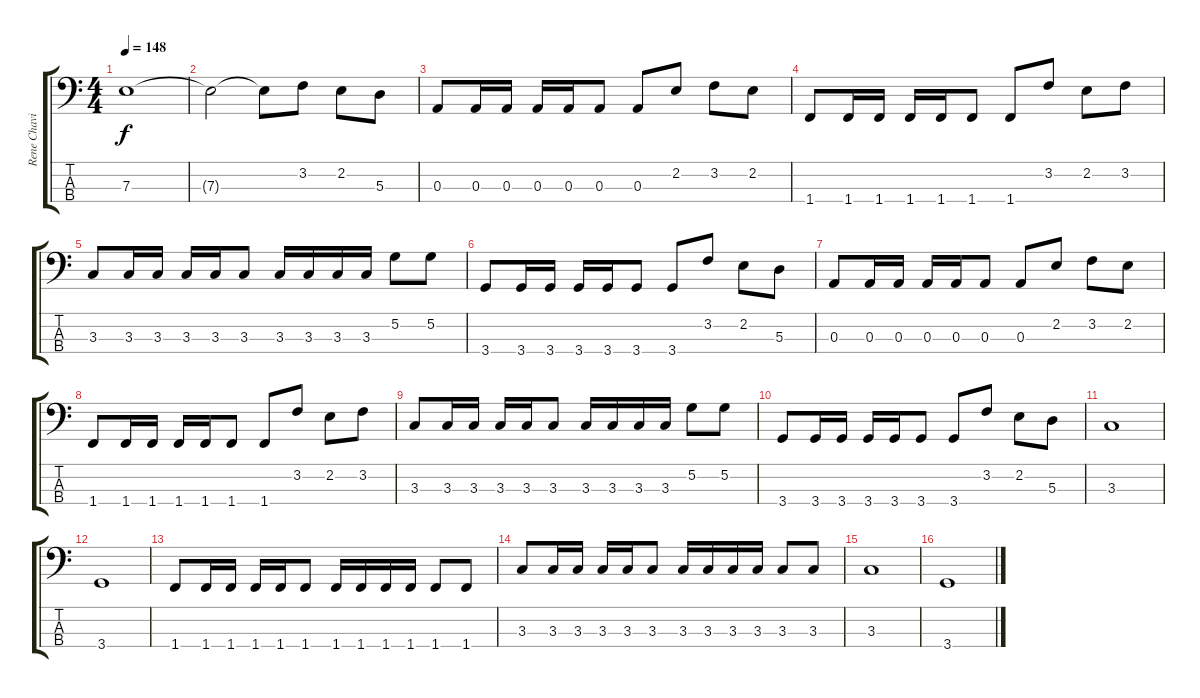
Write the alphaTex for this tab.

\track ("Rene Chavin" "Rene Chavi") {instrument electricbassfinger}
\staff {score tabs}
\tuning (G2 D2 A1 E1) {hide}
\ts (4 4)
\tempo 148
\clef f4
\ks c
7.3.1{dy f} |
7.3{t}.2 7.3{t}.8 3.2.8 2.2.8 5.3.8 |
0.3.8 0.3.16 0.3.16 0.3.16 0.3.16 0.3.8 0.3.8 2.2.8 3.2.8 2.2.8 |
1.4.8 1.4.16 1.4.16 1.4.16 1.4.16 1.4.8 1.4.8 3.2.8 2.2.8 3.2.8 |
3.3.8 3.3.16 3.3.16 3.3.16 3.3.16 3.3.8 3.3.16 3.3.16 3.3.16 3.3.16 5.2.8 5.2.8 |
3.4.8 3.4.16 3.4.16 3.4.16 3.4.16 3.4.8 3.4.8 3.2.8 2.2.8 5.3.8 |
0.3.8 0.3.16 0.3.16 0.3.16 0.3.16 0.3.8 0.3.8 2.2.8 3.2.8 2.2.8 |
1.4.8 1.4.16 1.4.16 1.4.16 1.4.16 1.4.8 1.4.8 3.2.8 2.2.8 3.2.8 |
3.3.8 3.3.16 3.3.16 3.3.16 3.3.16 3.3.8 3.3.16 3.3.16 3.3.16 3.3.16 5.2.8 5.2.8 |
3.4.8 3.4.16 3.4.16 3.4.16 3.4.16 3.4.8 3.4.8 3.2.8 2.2.8 5.3.8 |
3.3.1 |
3.4.1 |
1.4.8 1.4.16 1.4.16 1.4.16 1.4.16 1.4.8 1.4.16 1.4.16 1.4.16 1.4.16 1.4.8 1.4.8 |
3.3.8 3.3.16 3.3.16 3.3.16 3.3.16 3.3.8 3.3.16 3.3.16 3.3.16 3.3.16 3.3.8 3.3.8 |
3.3.1 |
3.4.1
